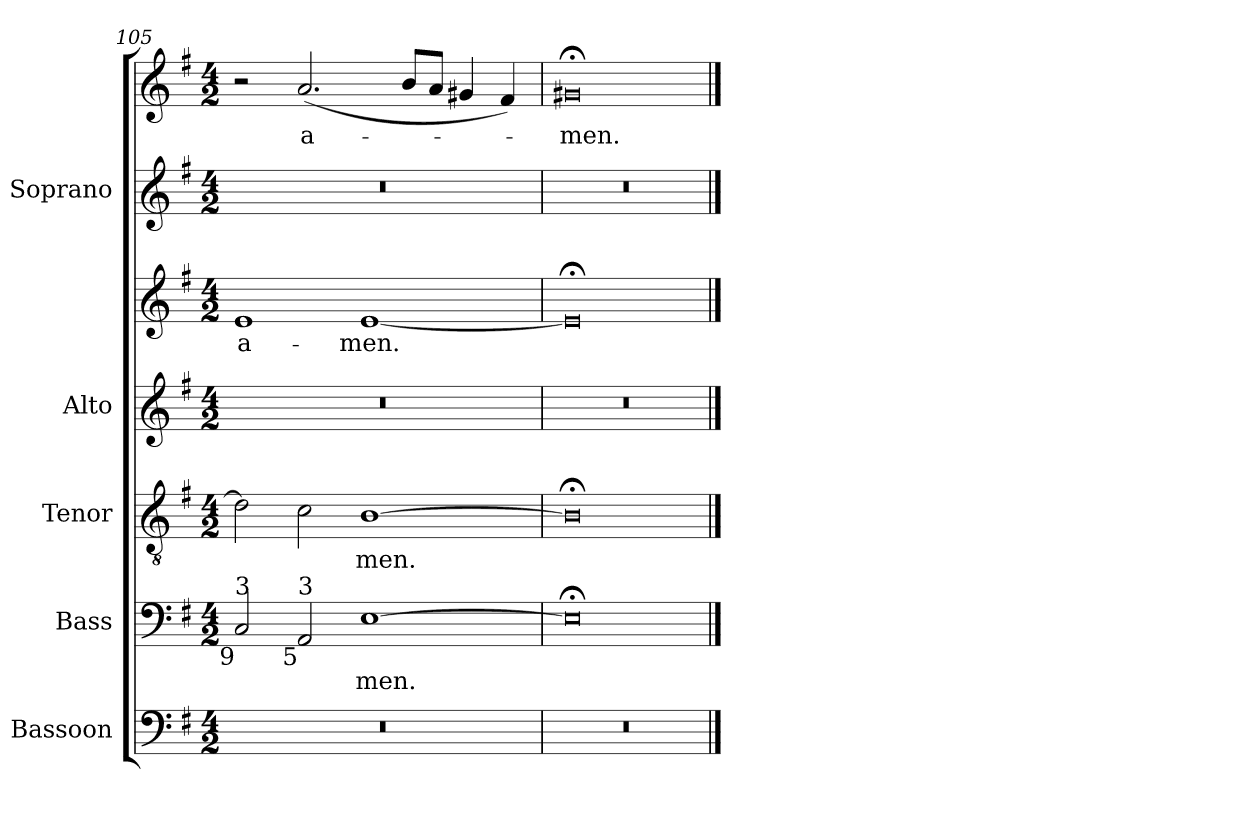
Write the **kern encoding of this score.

**kern	**kern	**text	**kern	**text	**kern	**kern	**text	**kern	**kern	**text
*part5	*part4	*part4	*part3	*part3	*part2	*part2	*part2	*part1	*part1	*part1
*staff7	*staff6	*staff6	*staff5	*staff5	*staff4	*staff3	*staff3	*staff2	*staff1	*staff1
*I"Bassoon	*I"Bass	*	*I"Tenor	*	*I"Alto	*	*	*I"Soprano	*	*
*I'Bsn.	*I'B.	*	*I'T.	*	*I'A.	*	*	*I'S.	*	*
*clefF4	*clefF4	*	*clefGv2	*	*clefG2	*clefG2	*	*clefG2	*clefG2	*
*	*	*	*ITrd7c12	*	*	*	*	*	*	*
*k[f#]	*k[f#]	*	*k[f#]	*	*k[f#]	*k[f#]	*	*k[f#]	*k[f#]	*
*e:	*e:	*	*e:	*	*e:	*e:	*	*e:	*e:	*
*M4/2	*M4/2	*	*M4/2	*	*M4/2	*M4/2	*	*M4/2	*M4/2	*
=105	=105	=105	=105	=105	=105	=105	=105	=105	=105	=105
!LO:N:vis=1	!	!	!	!	!LO:N:vis=1	!	!	!	!	!
!	!LO:TX:b:rj:t=9	!	!	!	!	!	!	!	!	!
!	!LO:TX:t=3	!	!	!	!	!	!	!	!	!
!	!	!	!	!	!	!	!LO:LY:b:color=#000000	!LO:N:vis=1	!	!
0r	2Ci/	.	2Di\]	.	0r	1ei	a-	0r	2r	.
!	!LO:TX:b:rj:t=5	!	!	!	!	!	!	!	!	!
!	!LO:TX:t=3	!	!	!	!	!	!	!	!	!
!	!	!	!	!	!	!	!	!	!	!LO:LY:b:color=#000000
.	2AAi/	.	2Ci\	.	.	.	.	.	(2.ai/	a-
!	!	!LO:LY:b:color=#000000	!	!	!	!	!	!	!	!
!	!	!	!	!LO:LY:b:color=#000000	!	!	!	!	!	!
!	!	!	!	!	!	!	!LO:LY:b:color=#000000	!	!	!
.	[1Ei	-men.	[1BBi	-men.	.	[1ei	-men.	.	.	.
.	.	.	.	.	.	.	.	.	8bi/L	.
.	.	.	.	.	.	.	.	.	8ai/J	.
.	.	.	.	.	.	.	.	.	4g#Xi/	.
.	.	.	.	.	.	.	.	.	4f#i/)	.
=106	=106	=106	=106	=106	=106	=106	=106	=106	=106	=106
!LO:N:vis=1	!	!	!	!	!LO:N:vis=1	!	!	!LO:N:vis=1	!	!
!	!	!	!	!	!	!	!	!	!	!LO:LY:b:color=#000000
0r	0E;i]	.	0BB;i]	.	0r	0e;i]	.	0r	0g#X;i	-men.
==	==	==	==	==	==	==	==	==	==	==
*-	*-	*-	*-	*-	*-	*-	*-	*-	*-	*-
